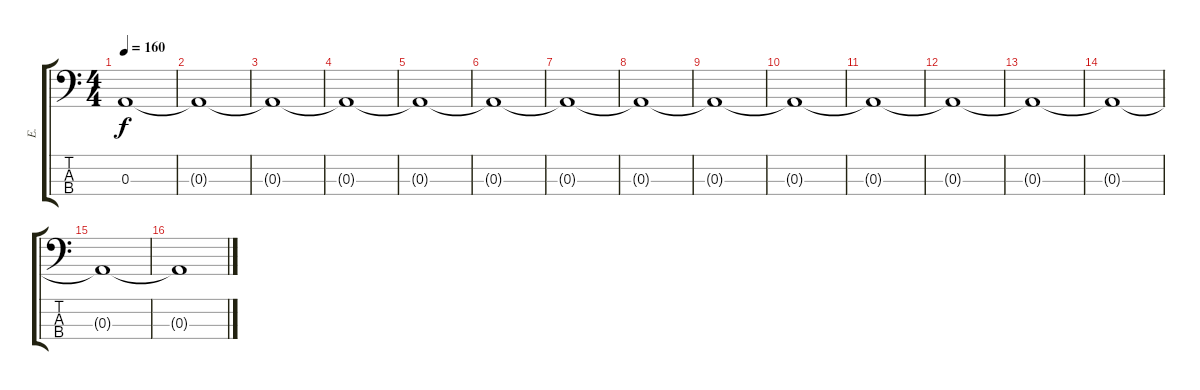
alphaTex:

\track ("E." "E.") {instrument electricbassfinger}
\staff {score tabs}
\tuning (G2 D2 A1 E1) {hide}
\ts (4 4)
\tempo 160
\clef f4
\ks c
0.3{t}.1{dy f} |
0.3{t}.1 |
0.3{t}.1 |
0.3{t}.1 |
0.3{t}.1 |
0.3{t}.1 |
0.3{t}.1 |
0.3{t}.1 |
0.3{t}.1 |
0.3{t}.1 |
0.3{t}.1 |
0.3{t}.1 |
0.3{t}.1 |
0.3{t}.1 |
0.3{t}.1 |
0.3{t}.1
